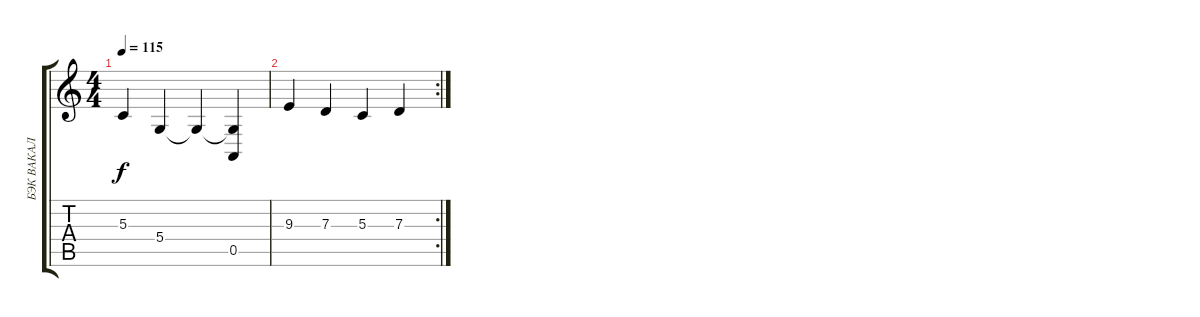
\track ("БЭК ВАКАЛ" "БЭК ВАКАЛ") {instrument tuba}
\staff {score tabs}
\tuning (E4 B3 G3 D3 A2 E2) {hide}
\ts (4 4)
\tempo 115
\clef g2
\ks c
5.3.4{dy f} 5.4.4 5.4{t}.4 (5.4{t} 0.5).4 |
\rc 2
9.3.4 7.3.4 5.3.4 7.3.4
